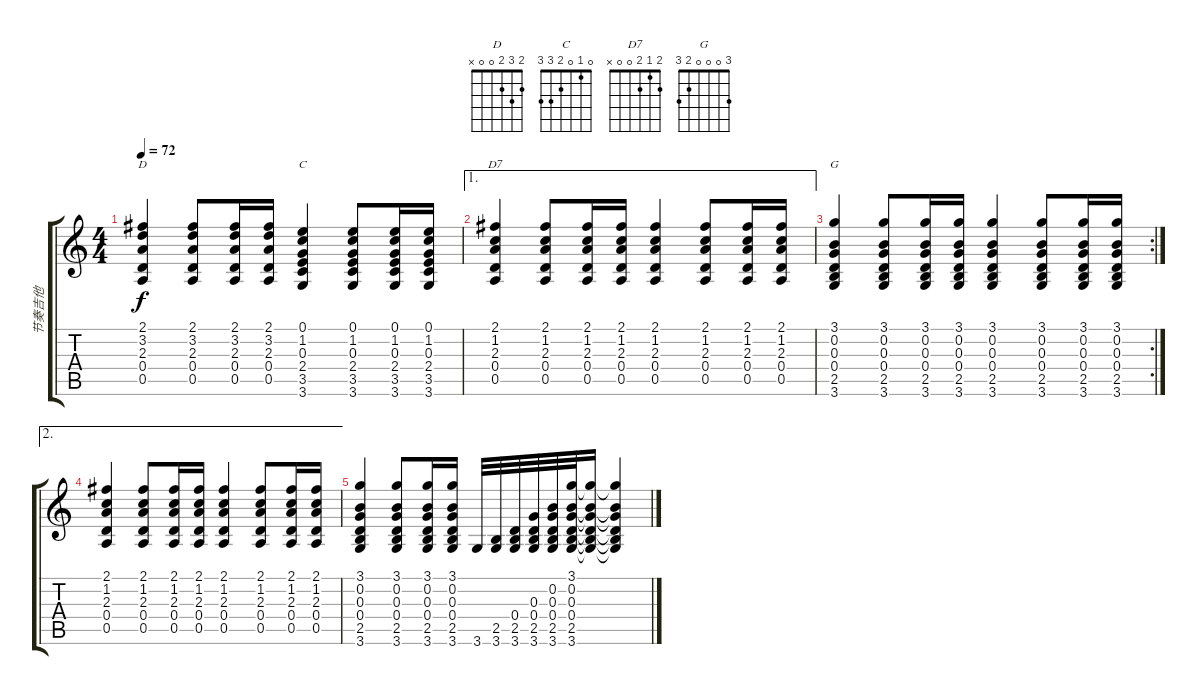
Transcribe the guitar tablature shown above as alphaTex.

\track ("节奏吉他" "节奏吉他") {instrument acousticguitarnylon}
\staff {score tabs}
\tuning (E4 B3 G3 D3 A2 E2) {hide}
\chord ("D" 2 3 2 0 0 x)
\chord ("C" 0 1 0 2 3 3)
\chord ("D7" 2 1 2 0 0 x)
\chord ("G" 3 0 0 0 2 3)
\ts (4 4)
\tempo 72
\clef g2
\ks c
(2.1 3.2 2.3 0.4 0.5).4{ch "D" dy f} (2.1 3.2 2.3 0.4 0.5).8 (2.1 3.2 2.3 0.4 0.5).16 (2.1 3.2 2.3 0.4 0.5).16 (0.1 1.2 0.3 2.4 3.5 3.6).4{ch "C"} (0.1 1.2 0.3 2.4 3.5 3.6).8 (0.1 1.2 0.3 2.4 3.5 3.6).16 (0.1 1.2 0.3 2.4 3.5 3.6).16 |
\ae 1
(2.1 1.2 2.3 0.4 0.5).4{ch "D7"} (2.1 1.2 2.3 0.4 0.5).8 (2.1 1.2 2.3 0.4 0.5).16 (2.1 1.2 2.3 0.4 0.5).16 (2.1 1.2 2.3 0.4 0.5).4 (2.1 1.2 2.3 0.4 0.5).8 (2.1 1.2 2.3 0.4 0.5).16 (2.1 1.2 2.3 0.4 0.5).16 |
\rc 2
(3.1 0.2 0.3 0.4 2.5 3.6).4{ch "G"} (3.1 0.2 0.3 0.4 2.5 3.6).8 (3.1 0.2 0.3 0.4 2.5 3.6).16 (3.1 0.2 0.3 0.4 2.5 3.6).16 (3.1 0.2 0.3 0.4 2.5 3.6).4 (3.1 0.2 0.3 0.4 2.5 3.6).8 (3.1 0.2 0.3 0.4 2.5 3.6).16 (3.1 0.2 0.3 0.4 2.5 3.6).16 |
\ae 2
(2.1 1.2 2.3 0.4 0.5).4 (2.1 1.2 2.3 0.4 0.5).8 (2.1 1.2 2.3 0.4 0.5).16 (2.1 1.2 2.3 0.4 0.5).16 (2.1 1.2 2.3 0.4 0.5).4 (2.1 1.2 2.3 0.4 0.5).8 (2.1 1.2 2.3 0.4 0.5).16 (2.1 1.2 2.3 0.4 0.5).16 |
(3.1 0.2 0.3 0.4 2.5 3.6).4 (3.1 0.2 0.3 0.4 2.5 3.6).8 (3.1 0.2 0.3 0.4 2.5 3.6).16 (3.1 0.2 0.3 0.4 2.5 3.6).16 3.6.32 (2.5 3.6).32 (0.4 2.5 3.6).32 (0.3 0.4 2.5 3.6).32 (0.2 0.3 0.4 2.5 3.6).32 (3.1 0.2 0.3 0.4 2.5 3.6).32 (3.1{t} 0.2{t} 0.3{t} 0.4{t} 2.5{t} 3.6{t}).16 (3.1{t} 0.2{t} 0.3{t} 0.4{t} 2.5{t} 3.6{t}).4
